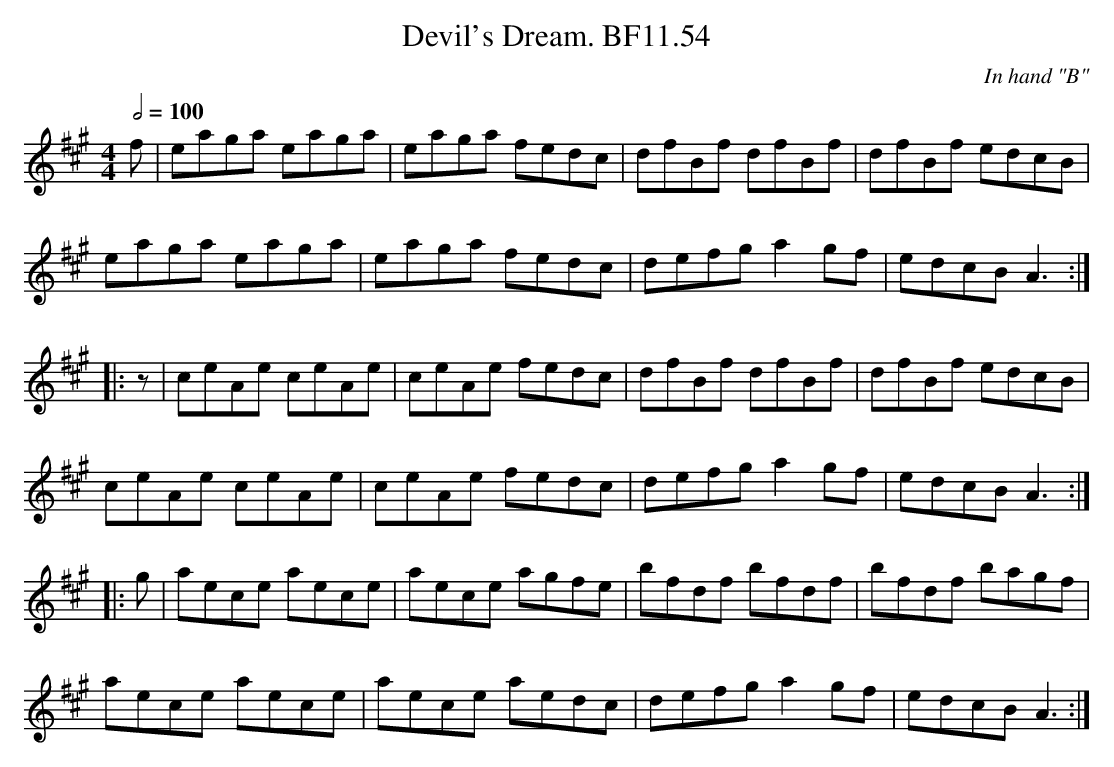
X:1
T:Devil's Dream. BF11.54
M:4/4
L:1/8
Q:1/2=100
C:In hand "B"
K:A
f|eaga eaga|eaga fedc|dfBf dfBf|dfBf edcB|
eaga eaga|eaga fedc|defg a2gf|edcBA3:|
|:z|ceAe ceAe|ceAe fedc|dfBf dfBf|dfBf edcB|
ceAe ceAe|ceAe fedc|defga2gf|edcBA3:|
|:g|aece aece|aece agfe|bfdf bfdf|bfdf bagf|
aece aece|aece aedc|defga2gf|edcBA3:|
